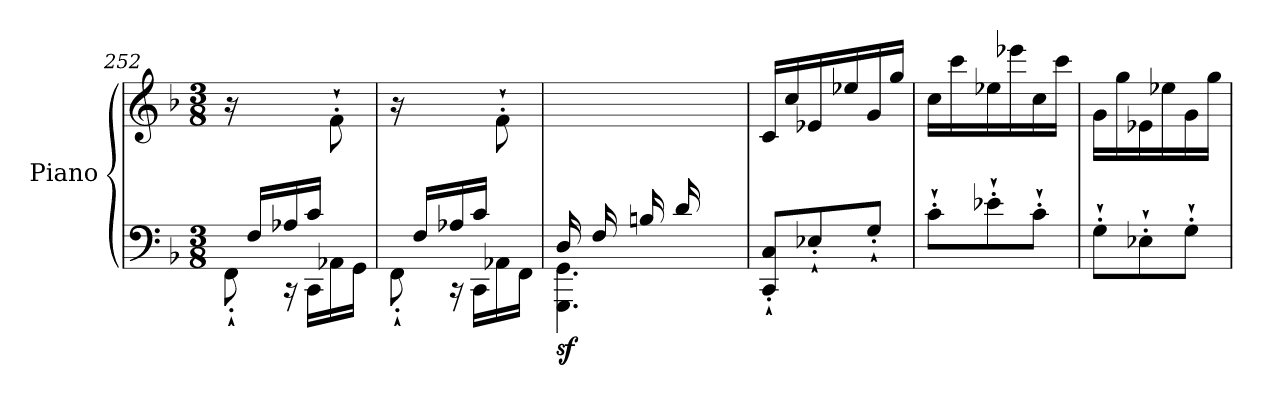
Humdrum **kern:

**kern	**kern	**dynam
*part1	*part1	*part1
*staff2	*staff1	*staff1/2
*I"Piano	*	*
*I'Pno	*	*
!!LO:LB:g=z
*clefF4	*clefG2	*
*k[b-]	*k[b-]	*
*M3/8	*M3/8	*
=252	=252	=252
*^	*	*
16ryy	8FF'`\	16r	.
(>16F/LL	.	8.ryy	.
16A-X/	16r	.	.
16c/JJ	16CC\LL	.	.
8ryy	16AA-X\	8f'`\)	.
.	16GG\JJ	.	.
=253	=253	=253	=253
16ryy	8FF'`\	16r	.
(>16F/LL	.	8.ryy	.
16A-X/	16r	.	.
16c/JJ	16CC\LL	.	.
8ryy	16AA-X\	8f'`\)	.
.	16FF\JJ	.	.
=254	=254	=254	=254
!	!	!	!LO:DY:b=2
16D/LL	4.GGG\ 4.GG\	4ryy	sf
16F/	.	.	.
16Bn/	.	.	.
16d/	.	.	.
8ryy	.	16f\	.
.	.	16bn\JJ	.
*v	*v	*	*
=255	=255	=255
8CC/'` 8C/'`L	16c/LL	.
.	16cc/	.
8E-X'`/	16e-X/	.
.	16ee-X/	.
8G'`/J	16g/	.
.	16gg/JJ	.
=256	=256	=256
8c'`\L	16cc\LL	.
.	16ccc\	.
8e-X'`\	16ee-X\	.
.	16eee-X\	.
8c'`\J	16cc\	.
.	16ccc\JJ	.
!!LO:LB:g=z
=257	=257	=257
8G'`\L	16g\LL	.
.	16gg\	.
8E-X'`\	16e-X\	.
.	16ee-X\	.
8G'`\J	16g\	.
.	16gg\JJ	.
=	=	=
*-	*-	*-
